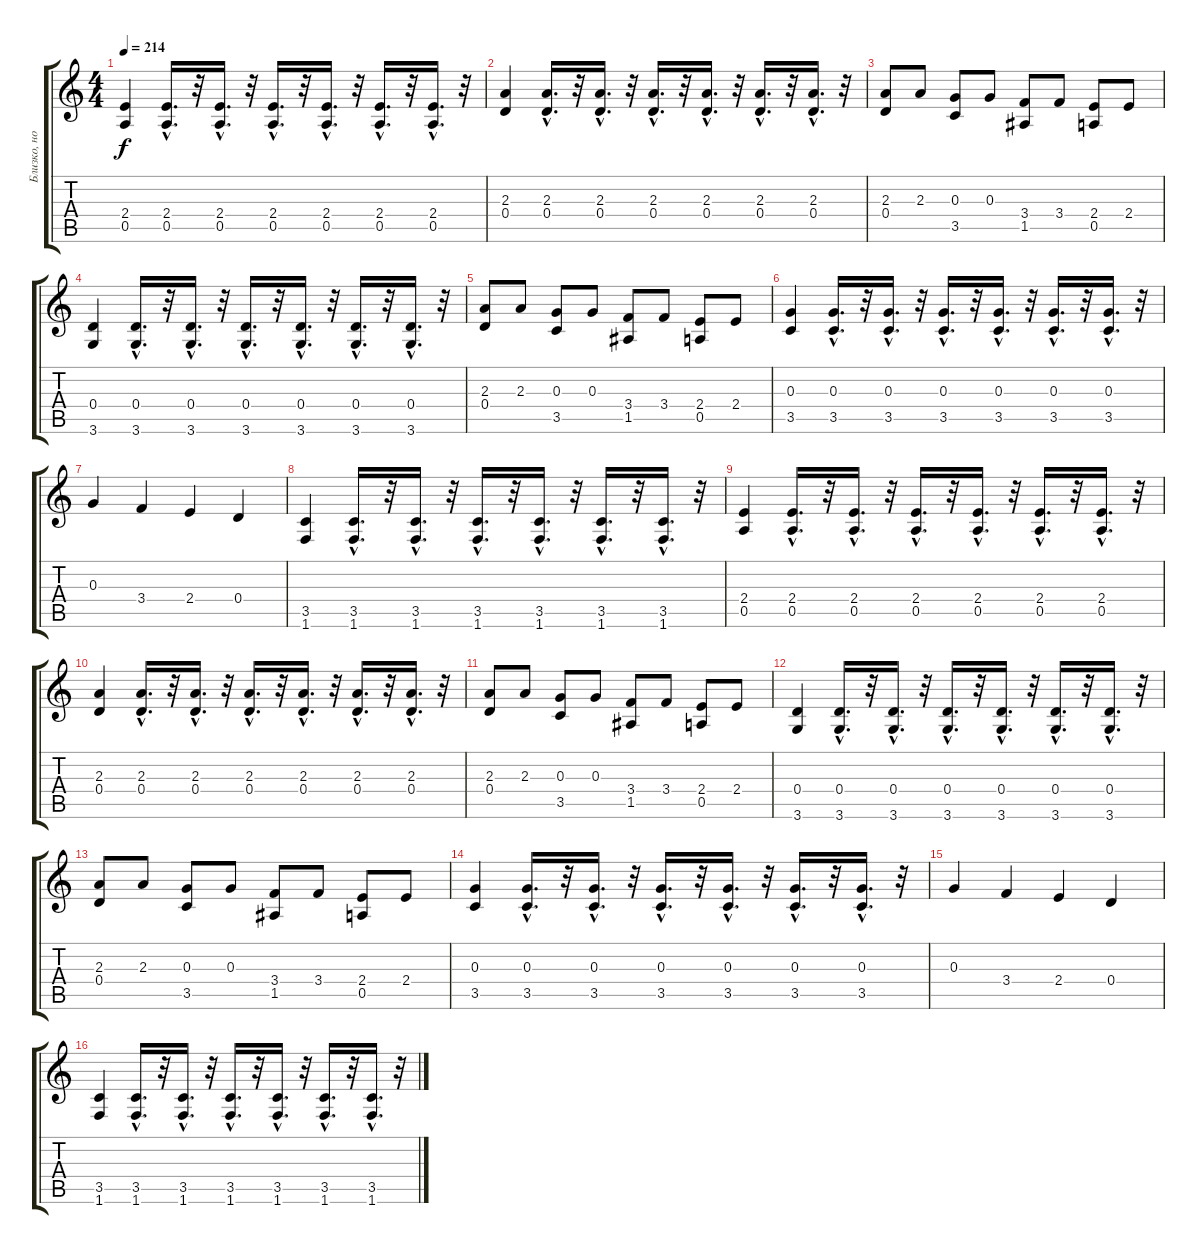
\track ("Близко, но не оригинал" "Близко, но") {instrument overdrivenguitar}
\staff {score tabs}
\tuning (E4 B3 G3 D3 A2 E2) {hide}
\ts (4 4)
\tempo 214
\clef g2
\ks c
(2.4 0.5).4{dy f} (2.4{hac} 0.5{hac}).16{d} r.32 (2.4{hac} 0.5{hac}).16{d} r.32 (2.4{hac} 0.5{hac}).16{d} r.32 (2.4{hac} 0.5{hac}).16{d} r.32 (2.4{hac} 0.5{hac}).16{d} r.32 (2.4{hac} 0.5{hac}).16{d} r.32 |
(2.3 0.4).4 (2.3{hac} 0.4{hac}).16{d} r.32 (2.3{hac} 0.4{hac}).16{d} r.32 (2.3{hac} 0.4{hac}).16{d} r.32 (2.3{hac} 0.4{hac}).16{d} r.32 (2.3{hac} 0.4{hac}).16{d} r.32 (2.3{hac} 0.4{hac}).16{d} r.32 |
(2.3 0.4).8 2.3.8 (0.3 3.5).8 0.3.8 (3.4 1.5).8 3.4.8 (2.4 0.5).8 2.4.8 |
(0.4 3.6).4 (0.4{hac} 3.6{hac}).16{d} r.32 (0.4{hac} 3.6{hac}).16{d} r.32 (0.4{hac} 3.6{hac}).16{d} r.32 (0.4{hac} 3.6{hac}).16{d} r.32 (0.4{hac} 3.6{hac}).16{d} r.32 (0.4{hac} 3.6{hac}).16{d} r.32 |
(2.3 0.4).8 2.3.8 (0.3 3.5).8 0.3.8 (3.4 1.5).8 3.4.8 (2.4 0.5).8 2.4.8 |
(0.3 3.5).4 (0.3{hac} 3.5{hac}).16{d} r.32 (0.3{hac} 3.5{hac}).16{d} r.32 (0.3{hac} 3.5{hac}).16{d} r.32 (0.3{hac} 3.5{hac}).16{d} r.32 (0.3{hac} 3.5{hac}).16{d} r.32 (0.3{hac} 3.5{hac}).16{d} r.32 |
0.3.4 3.4.4 2.4.4 0.4.4 |
(3.5 1.6).4 (3.5{hac} 1.6{hac}).16{d} r.32 (3.5{hac} 1.6{hac}).16{d} r.32 (3.5{hac} 1.6{hac}).16{d} r.32 (3.5{hac} 1.6{hac}).16{d} r.32 (3.5{hac} 1.6{hac}).16{d} r.32 (3.5{hac} 1.6{hac}).16{d} r.32 |
(2.4 0.5).4 (2.4{hac} 0.5{hac}).16{d} r.32 (2.4{hac} 0.5{hac}).16{d} r.32 (2.4{hac} 0.5{hac}).16{d} r.32 (2.4{hac} 0.5{hac}).16{d} r.32 (2.4{hac} 0.5{hac}).16{d} r.32 (2.4{hac} 0.5{hac}).16{d} r.32 |
(2.3 0.4).4 (2.3{hac} 0.4{hac}).16{d} r.32 (2.3{hac} 0.4{hac}).16{d} r.32 (2.3{hac} 0.4{hac}).16{d} r.32 (2.3{hac} 0.4{hac}).16{d} r.32 (2.3{hac} 0.4{hac}).16{d} r.32 (2.3{hac} 0.4{hac}).16{d} r.32 |
(2.3 0.4).8 2.3.8 (0.3 3.5).8 0.3.8 (3.4 1.5).8 3.4.8 (2.4 0.5).8 2.4.8 |
(0.4 3.6).4 (0.4{hac} 3.6{hac}).16{d} r.32 (0.4{hac} 3.6{hac}).16{d} r.32 (0.4{hac} 3.6{hac}).16{d} r.32 (0.4{hac} 3.6{hac}).16{d} r.32 (0.4{hac} 3.6{hac}).16{d} r.32 (0.4{hac} 3.6{hac}).16{d} r.32 |
(2.3 0.4).8 2.3.8 (0.3 3.5).8 0.3.8 (3.4 1.5).8 3.4.8 (2.4 0.5).8 2.4.8 |
(0.3 3.5).4 (0.3{hac} 3.5{hac}).16{d} r.32 (0.3{hac} 3.5{hac}).16{d} r.32 (0.3{hac} 3.5{hac}).16{d} r.32 (0.3{hac} 3.5{hac}).16{d} r.32 (0.3{hac} 3.5{hac}).16{d} r.32 (0.3{hac} 3.5{hac}).16{d} r.32 |
0.3.4 3.4.4 2.4.4 0.4.4 |
(3.5 1.6).4 (3.5{hac} 1.6{hac}).16{d} r.32 (3.5{hac} 1.6{hac}).16{d} r.32 (3.5{hac} 1.6{hac}).16{d} r.32 (3.5{hac} 1.6{hac}).16{d} r.32 (3.5{hac} 1.6{hac}).16{d} r.32 (3.5{hac} 1.6{hac}).16{d} r.32
